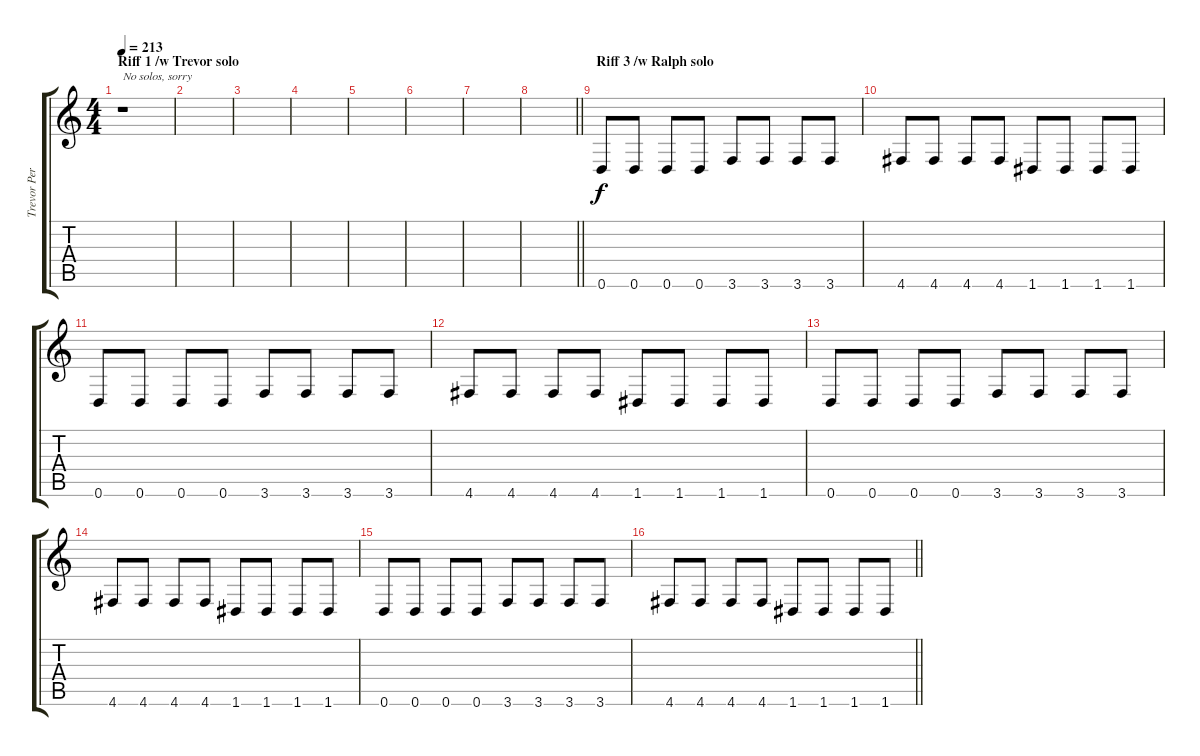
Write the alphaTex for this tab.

\track ("Trevor Peres" "Trevor Per") {instrument overdrivenguitar}
\staff {score tabs}
\tuning (D4 A3 F3 C3 G2 D2) {hide}
\ts (4 4)
\section ("" "Riff 1 /w Trevor solo")
\tempo 213
\clef g2
\ks c
r.1{txt "No solos, sorry" dy f} |
|
|
|
|
|
|
\barLineRight lightlight
|
\section ("" "Riff 3 /w Ralph solo")
0.6.8 0.6.8 0.6.8 0.6.8 3.6.8 3.6.8 3.6.8 3.6.8 |
4.6.8 4.6.8 4.6.8 4.6.8 1.6.8 1.6.8 1.6.8 1.6.8 |
0.6.8 0.6.8 0.6.8 0.6.8 3.6.8 3.6.8 3.6.8 3.6.8 |
4.6.8 4.6.8 4.6.8 4.6.8 1.6.8 1.6.8 1.6.8 1.6.8 |
0.6.8 0.6.8 0.6.8 0.6.8 3.6.8 3.6.8 3.6.8 3.6.8 |
4.6.8 4.6.8 4.6.8 4.6.8 1.6.8 1.6.8 1.6.8 1.6.8 |
0.6.8 0.6.8 0.6.8 0.6.8 3.6.8 3.6.8 3.6.8 3.6.8 |
\barLineRight lightlight
4.6.8 4.6.8 4.6.8 4.6.8 1.6.8 1.6.8 1.6.8 1.6.8
